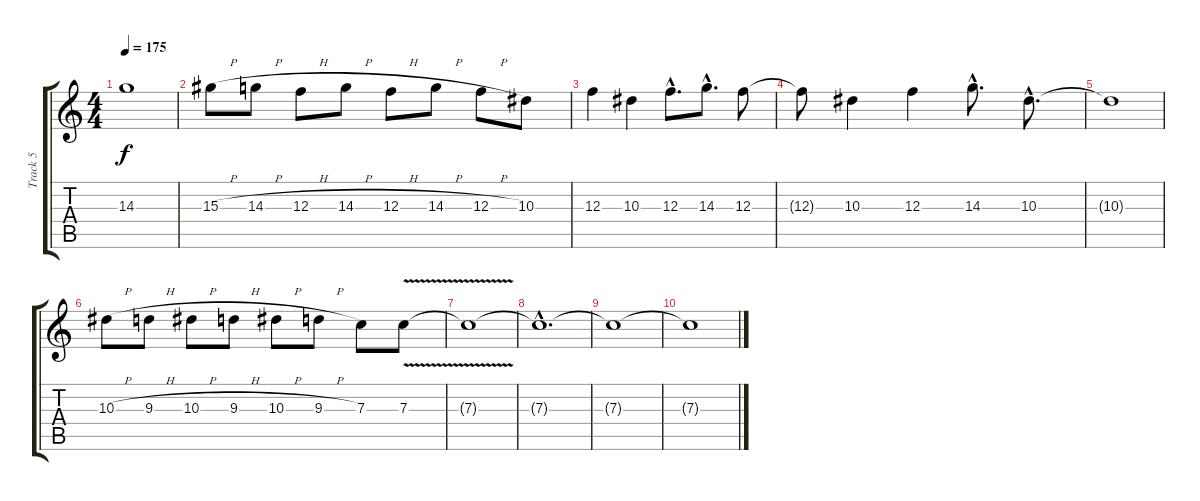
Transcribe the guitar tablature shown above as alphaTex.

\track ("Track 5" "Track 5") {instrument distortionguitar}
\staff {score tabs}
\tuning (D4 A3 F3 C3 G2 C2) {hide}
\ts (4 4)
\tempo 175
\clef g2
\ks c
14.3{t}.1{dy f} |
15.3{h}.8 14.3{h}.8 12.3{h}.8 14.3{h}.8 12.3{h}.8 14.3{h}.8 12.3{h}.8 10.3.8 |
12.3.4 10.3.4 12.3{hac}.8{d} 14.3{hac}.8{d} 12.3.8 |
12.3{t}.8 10.3.4 12.3.4 14.3{hac}.8{d} 10.3{hac}.8{d} |
10.3{t}.1 |
10.3{h}.8 9.3{h}.8 10.3{h}.8 9.3{h}.8 10.3{h}.8 9.3{h}.8 7.3.8 7.3{v}.8 |
7.3{t}.1 |
7.3{hac t}.1{d} |
7.3{t}.1 |
7.3{t}.1
